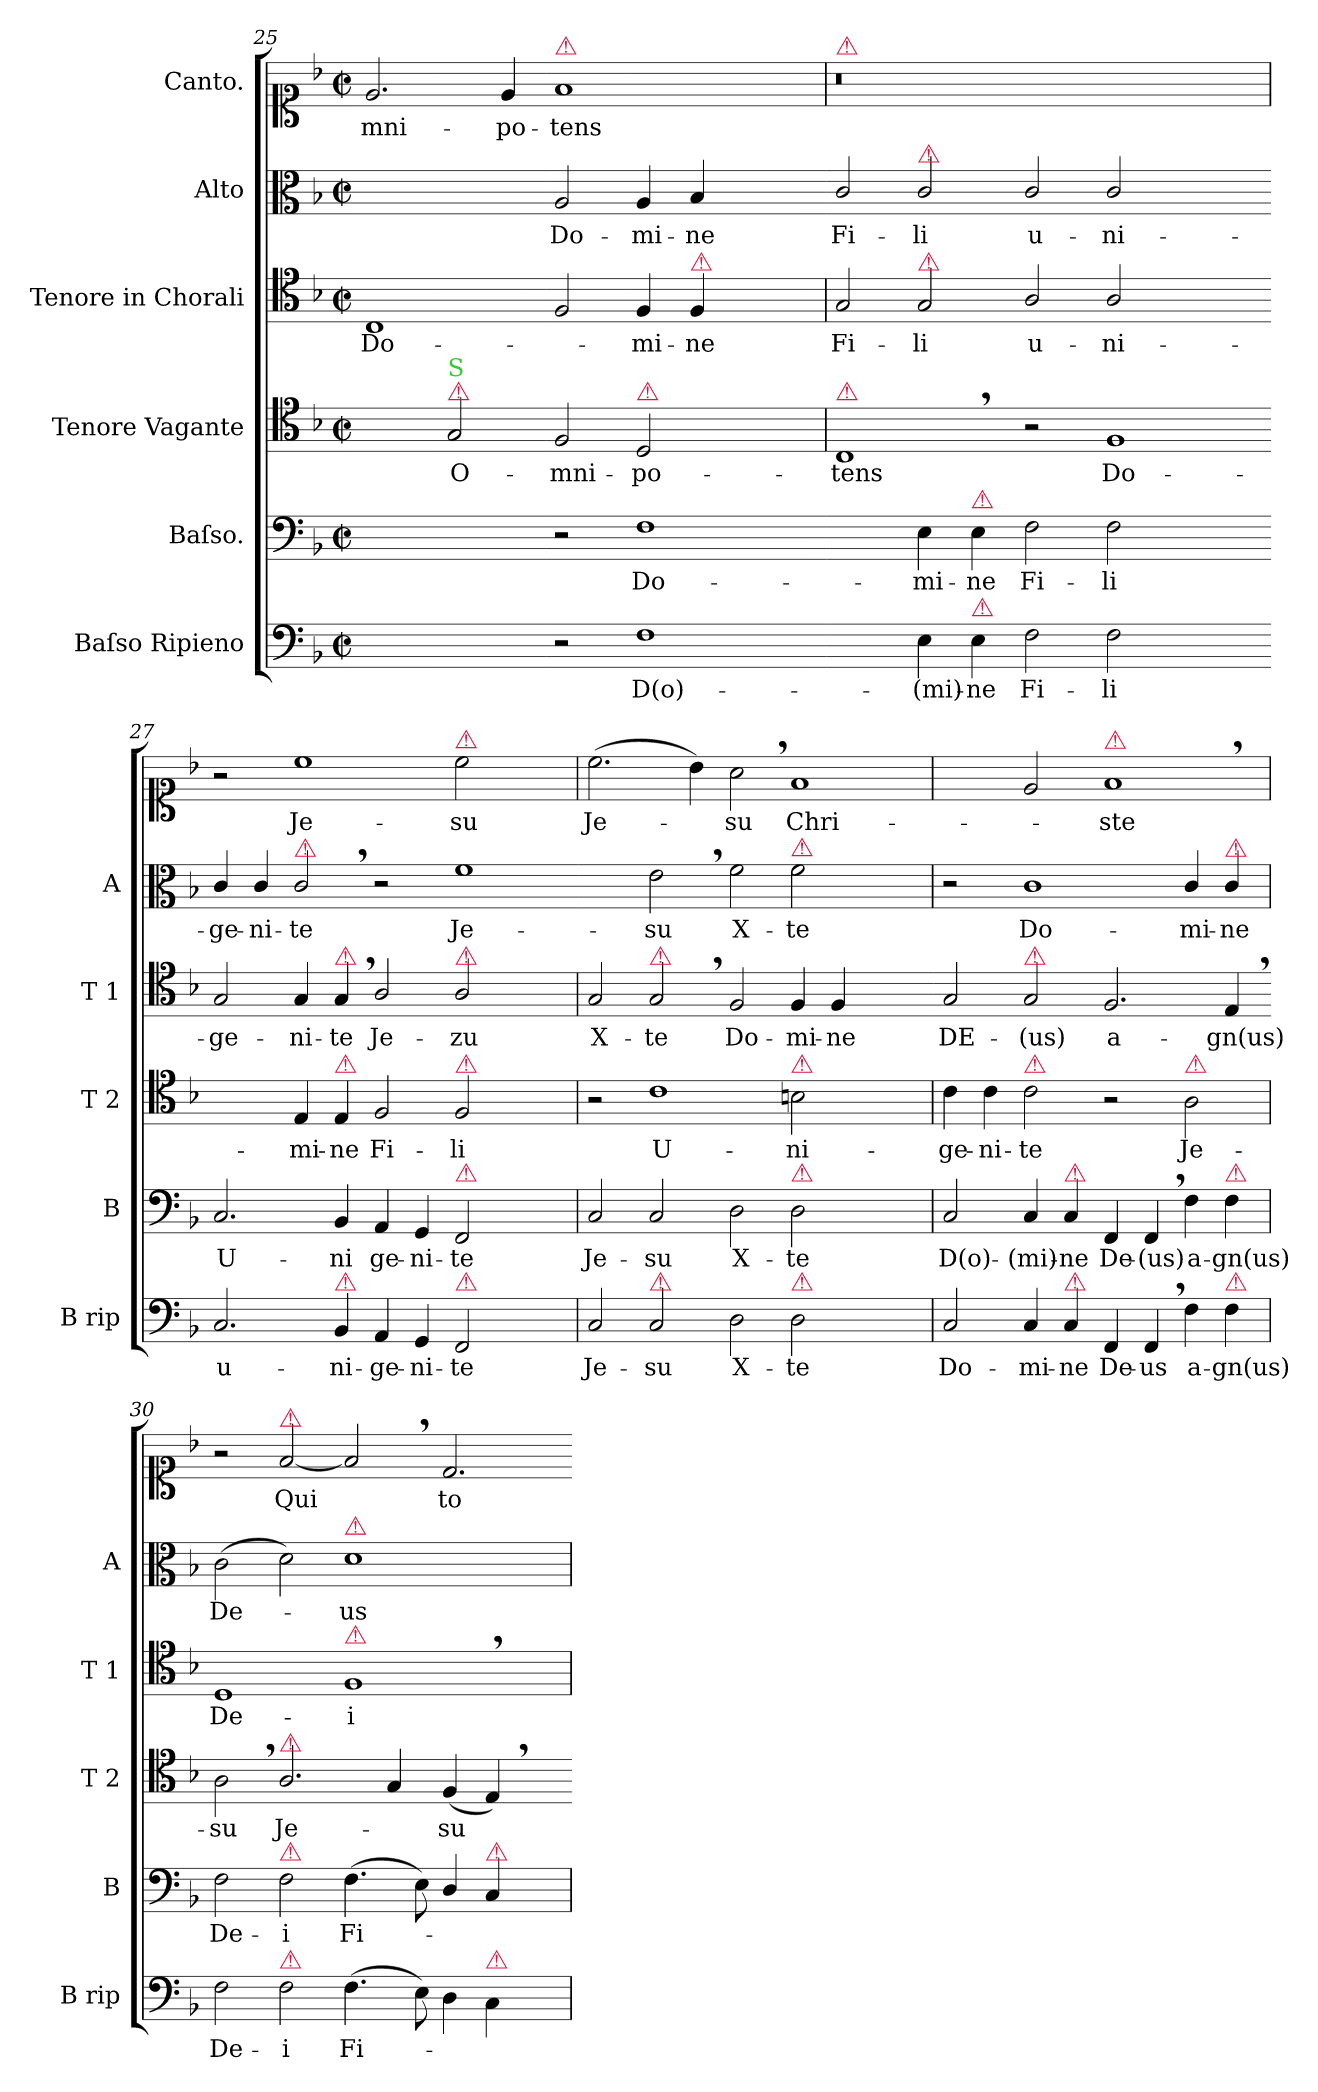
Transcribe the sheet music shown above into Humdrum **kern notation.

**kern	**text	**kern	**text	**kern	**text	**kern	**text	**kern	**text	**kern	**text
*part6	*part6	*part5	*part5	*part4	*part4	*part3	*part3	*part2	*part2	*part1	*part1
*staff6	*staff6	*staff5	*staff5	*staff4	*staff4	*staff3	*staff3	*staff2	*staff2	*staff1	*staff1
*I"Baſso Ripieno	*	*I"Baſso.	*	*I"Tenore Vagante	*	*I"Tenore in Chorali	*	*I"Alto	*	*I"Canto.	*
*I'B rip	*	*I'B	*	*I'T 2	*	*I'T 1	*	*I'A	*	*	*
*clefF4	*	*clefF4	*	*clefC4	*	*clefC4	*	*clefC3	*	*clefC1	*
*k[b-]	*	*k[b-]	*	*k[b-]	*	*k[b-]	*	*k[b-]	*	*k[b-]	*
*M2/1	*	*M2/1	*	*M2/1	*	*M2/1	*	*M2/1	*	*M2/1	*
*met(c|)	*	*met(c|)	*	*met(c|)	*	*met(c|)	*	*met(c|)	*	*met(c|)	*
=25	=25	=25	=25	=25	=25	=25	=25	=25	=25	=25	=25
1ryy	.	1ryy	.	2ryy	.	1C	Do-	1ryy	.	2.e/	-mni-
!	!	!	!	!LO:TX:a:color=crimson:t=⚠	!	!	!	!	!	!	!
!	!	!	!	!LO:TX:a:color=limegreen:t=S	!	!	!	!	!	!	!
.	.	.	.	2G/	O-	.	.	.	.	.	.
.	.	.	.	.	.	.	.	.	.	4e/	-po-
!	!	!	!	!	!	!	!	!	!	!LO:TX:a:color=crimson:t=⚠	!
2r	.	2r	.	2F/	-mni-	2F/	.	2A/	Do-	1f	-tens
!	!	!	!	!LO:TX:a:color=crimson:t=⚠	!	!	!	!	!	!	!
1F\	D(o)-	1F\	Do-	2D/	-po-	4F/	-mi-	4A/	-mi-	.	.
!	!	!	!	!	!	!LO:TX:a:color=crimson:t=⚠	!	!	!	!	!
.	.	.	.	.	.	4F/	-ne	4B-/	-ne	.	.
.	.	.	.	2ryy	.	2ryy	.	2ryy	.	2ryy	.
=26-	=26	=26-	=26	=26	=26	=26	=26	=26-	=26	=26	=26
!	!	!	!	!	!	!	!	!	!	!LO:TX:a:color=crimson:t=⚠	!
!	!	!	!	!LO:TX:a:color=crimson:t=⚠	!	!	!	!	!	!	!
2ryy	.	2ryy	.	1C,	-tens	2G/	Fi-	2c/	Fi-	0r	.
!	!	!	!	!	!	!	!	!LO:TX:a:color=crimson:t=⚠	!	!	!
!	!	!	!	!	!	!LO:TX:a:color=crimson:t=⚠	!	!	!	!	!
4E\	-(mi)-	4E\	-mi-	.	.	2G/	-li	2c/	-li	.	.
!	!	!LO:TX:a:color=crimson:t=⚠	!	!	!	!	!	!	!	!	!
!LO:TX:a:color=crimson:t=⚠	!	!	!	!	!	!	!	!	!	!	!
4E\	-ne	4E\	-ne	.	.	.	.	.	.	.	.
2F\	Fi-	2F\	Fi-	2r	.	2A/	u-	2c/	u-	.	.
2F\	-li	2F\	-li	1F/	Do-	2A/	-ni-	2c/	-ni-	.	.
2ryy	.	2ryy	.	.	.	2ryy	.	2ryy	.	2ryy	.
=27-	=27	=27-	=27	=27-	=27	=27-	=27	=27-	=27	=27	=27
2.C/	u-	2.C/	U-	2ryy	.	2G/	-ge-	4c/	-ge-	2r	.
.	.	.	.	.	.	.	.	4c/	-ni-	.	.
!	!	!	!	!	!	!	!	!LO:TX:a:color=crimson:t=⚠	!	!	!
.	.	.	.	4E/	-mi-	4G/	-ni-	2c,/	-te	1cc	Je-
!	!	!	!	!	!	!LO:TX:a:color=crimson:t=⚠	!	!	!	!	!
!	!	!	!	!LO:TX:a:color=crimson:t=⚠	!	!	!	!	!	!	!
!LO:TX:a:color=crimson:t=⚠	!	!	!	!	!	!	!	!	!	!	!
4BB-/	-ni-	4BB-/	-ni	4E/	-ne	4G,/	-te	.	.	.	.
4AA/	-ge-	4AA/	ge-	2F/	Fi-	2A/	Je-	2r	.	.	.
4GG/	-ni-	4GG/	-ni-	.	.	.	.	.	.	.	.
!	!	!	!	!	!	!	!	!	!	!LO:TX:a:color=crimson:t=⚠	!
!	!	!	!	!	!	!LO:TX:a:color=crimson:t=⚠	!	!	!	!	!
!	!	!	!	!LO:TX:a:color=crimson:t=⚠	!	!	!	!	!	!	!
!	!	!LO:TX:a:color=crimson:t=⚠	!	!	!	!	!	!	!	!	!
!LO:TX:a:color=crimson:t=⚠	!	!	!	!	!	!	!	!	!	!	!
2FF/	-te	2FF/	-te	2F/	-li	2A/	-zu	1f\	Je-	2cc\	-su
2ryy	.	2ryy	.	2ryy	.	2ryy	.	.	.	2ryy	.
=28	=28	=28	=28	=28	=28	=28	=28	=28-	=28	=28	=28
!	!	!	!	!	!	!	!	!	!	!	!LO:LY:i
2C/	Je-	2C/	Je-	2r	.	2G/	X-	2ryy	.	(2.cc\	Je-
!	!	!	!	!	!	!LO:TX:a:color=crimson:t=⚠	!	!	!	!	!
!LO:TX:a:color=crimson:t=⚠	!	!	!	!	!	!	!	!	!	!	!
2C/	-su	2C/	-su	1c	U-	2G,/	-te	2e,\	-su	.	.
.	.	.	.	.	.	.	.	.	.	4b-\)	.
!	!	!	!	!	!	!	!	!	!	!	!LO:LY:i
2D\	X-	2D\	X-	.	.	2F/	Do-	2f\	X-	2a,\	-su
!	!	!	!	!	!	!	!	!LO:TX:a:color=crimson:t=⚠	!	!	!
!	!	!	!	!LO:TX:a:color=crimson:t=⚠	!	!	!	!	!	!	!
!	!	!LO:TX:a:color=crimson:t=⚠	!	!	!	!	!	!	!	!	!
!LO:TX:a:color=crimson:t=⚠	!	!	!	!	!	!	!	!	!	!	!
2D\	-te	2D\	-te	2Bn\	-ni-	4F/	-mi-	2f\	-te	1f/	Chri-
.	.	.	.	.	.	4F/	-ne	.	.	.	.
2ryy	.	2ryy	.	2ryy	.	2ryy	.	2ryy	.	.	.
=29	=29	=29	=29	=29	=29	=29-	=29	=29	=29	=29	=29
2C/	Do-	2C/	D(o)-	4c\	-ge-	2G/	DE-	2r	.	2ryy	.
.	.	.	.	4c\	-ni-	.	.	.	.	.	.
!	!	!	!	!	!	!LO:TX:a:color=crimson:t=⚠	!	!	!	!	!
!	!	!	!	!LO:TX:a:color=crimson:t=⚠	!	!	!	!	!	!	!
4C/	-mi-	4C/	-(mi)-	2c\	-te	2G/	-(us)	1c	Do-	2e/	.
!	!	!LO:TX:a:color=crimson:t=⚠	!	!	!	!	!	!	!	!	!
!LO:TX:a:color=crimson:t=⚠	!	!	!	!	!	!	!	!	!	!	!
4C/	-ne	4C/	-ne	.	.	.	.	.	.	.	.
!	!	!	!	!	!	!	!	!	!	!LO:TX:a:color=crimson:t=⚠	!
4FF/	De-	4FF/	De-	2r	.	2.F/	a-	.	.	1f,	-ste
4FF,/	-us	4FF,/	-(us)	.	.	.	.	.	.	.	.
!	!	!	!	!LO:TX:a:color=crimson:t=⚠	!	!	!	!	!	!	!
4F\	a-	4F\	a-	2A\	Je-	.	.	4c/	-mi-	.	.
!	!	!	!	!	!	!	!	!LO:TX:a:color=crimson:t=⚠	!	!	!
!	!	!LO:TX:a:color=crimson:t=⚠	!	!	!	!	!	!	!	!	!
!LO:TX:a:color=crimson:t=⚠	!	!	!	!	!	!	!	!	!	!	!
4F\	-gn(us)	4F\	-gn(us)	.	.	4E,/	-gn(us)	4c/	-ne	.	.
=30	=30	=30	=30	=30	=30	=30-	=30	=30	=30	=30	=30
2F\	De-	2F\	De-	2A,\	-su	1D	De-	(2c\	De-	2r	.
!	!	!	!	!	!	!	!	!	!	!LO:TX:a:color=crimson:t=⚠	!
!	!	!	!	!LO:TX:a:color=crimson:t=⚠	!	!	!	!	!	!	!
!	!	!LO:TX:a:color=crimson:t=⚠	!	!	!	!	!	!	!	!	!
!LO:TX:a:color=crimson:t=⚠	!	!	!	!	!	!	!	!	!	!	!
2F\	-i	2F\	-i	2.A/	Je-	.	.	2d\)	.	[2f/	Qui
!	!	!	!	!	!	!	!	!LO:TX:a:color=crimson:t=⚠	!	!	!
!	!	!	!	!	!	!LO:TX:a:color=crimson:t=⚠	!	!	!	!	!
(4.F\	Fi-	(4.F\	Fi-	.	.	1F,	-i	1d	-us	2f,/]	.
.	.	.	.	4G/	.	.	.	.	.	.	.
8E\)	.	8E\)	.	.	.	.	.	.	.	.	.
4D\	.	4D/	.	(4F/	-su	.	.	.	.	2.d/	to-
!	!	!LO:TX:a:color=crimson:t=⚠	!	!	!	!	!	!	!	!	!
!LO:TX:a:color=crimson:t=⚠	!	!	!	!	!	!	!	!	!	!	!
4C\	.	4C/	.	4E,/)	.	.	.	.	.	.	.
4ryy	.	4ryy	.	4ryy	.	4ryy	.	4ryy	.	.	.
=	=-	=	=-	=-	=-	=	=-	=	=-	=-	=-
*-	*-	*-	*-	*-	*-	*-	*-	*-	*-	*-	*-
